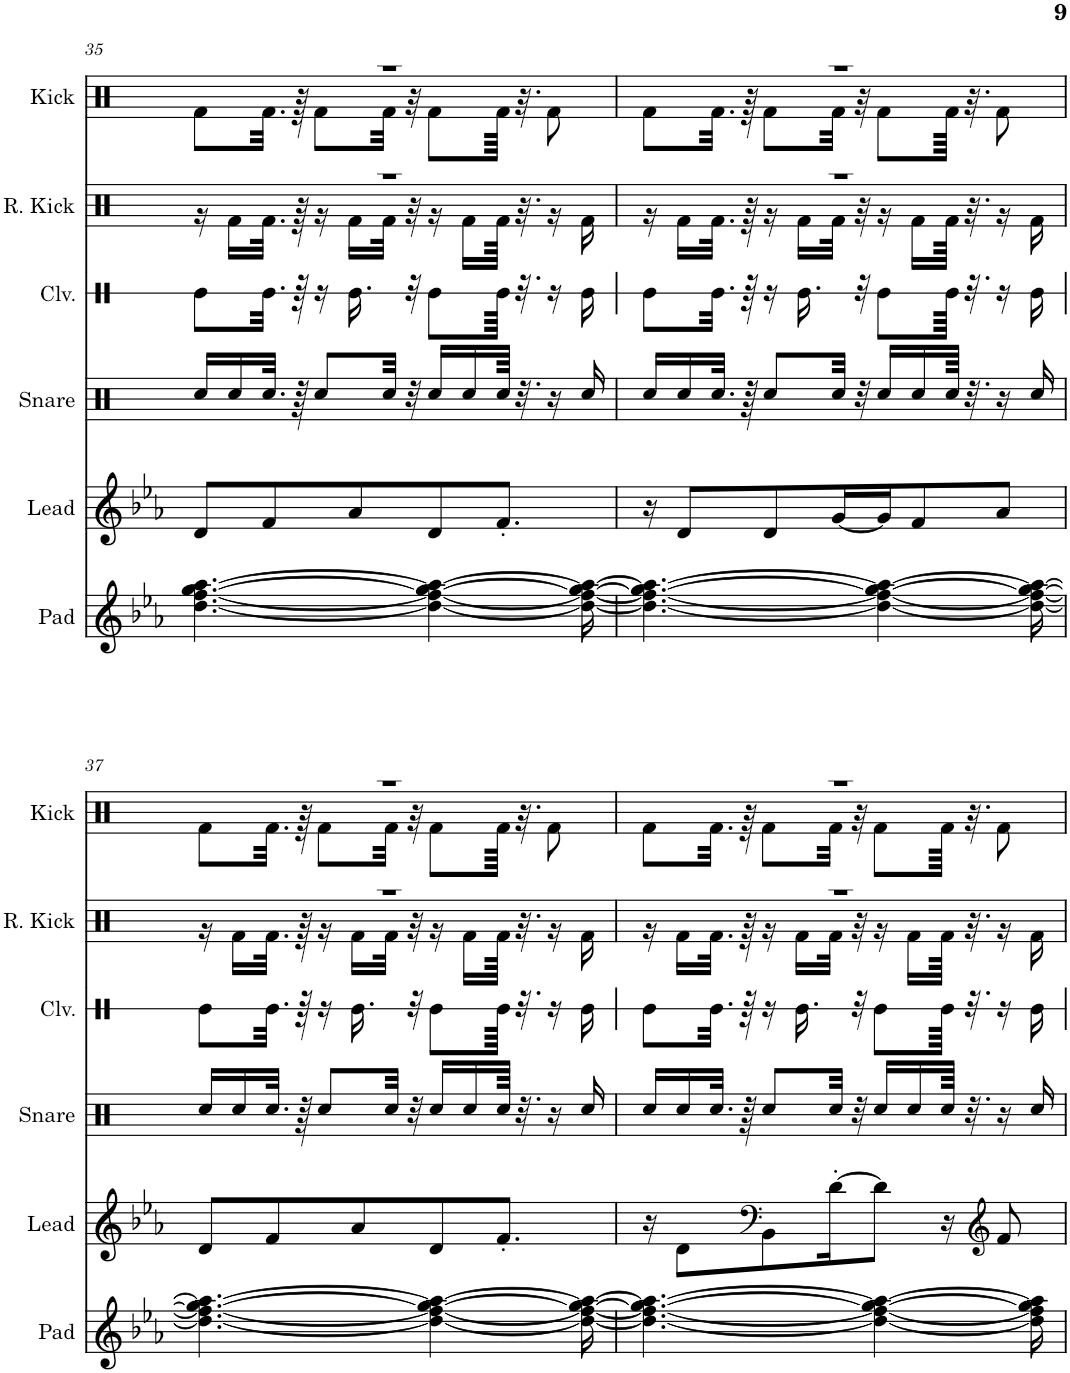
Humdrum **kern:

**kern	**kern	**kern	**kern	**kern	**kern
*part6	*part5	*part4	*part3	*part2	*part1
*staff6	*staff5	*staff4	*staff3	*staff2	*staff1
*I"Pad	*I"Lead	*I"Snare	*I"Claves	*I"Reverb Kick	*I"Kick
*I'Pad	*I'Lead	*I'Snare	*I'Clv.	*I'R. Kick	*I'Kick
!!LO:PB:g=z
*clefG2	*clefG2	*clefX	*clefX	*clefX	*clefX
*k[b-e-a-]	*k[b-e-a-]	*k[b-e-a-]	*k[b-e-a-]	*k[b-e-a-]	*k[b-e-a-]
*M11/16	*M11/16	*M11/16	*M11/16	*M11/16	*M11/16
=35	=35	=35	=35	=35	=35
*	*	*	*	*^	*^
[4.dd\ [4.ff\ [4.gg\ [4.aa-\	8d/L	16Rcc/LL	8Re\L	16%11r	16r	16%11r	8Rf\L
.	.	16Rcc/	.	.	16Rf\LL	.	.
.	8f/	32.Rcc/JJk	32.Re\Jkk	.	32.Rf\JJk	.	32.Rf\Jkk
.	.	64r	64r	.	64r	.	64r
.	.	8Rcc/L	16r	.	16r	.	8Rf\L
.	8a-/	.	16.Re\	.	16Rf\LL	.	.
.	.	32Rcc/Jkk	.	.	32Rf\JJk	.	32Rf\Jkk
.	.	32r	32r	.	32r	.	32r
4dd\_ 4ff\_ 4gg\_ 4aa-\_	8d/	16Rcc/LL	8Re\L	.	16r	.	8Rf\L
.	.	16Rcc/	.	.	16Rf\LL	.	.
.	8.f'/J	64Rcc/JJkk	64Re\Jkkk	.	64Rf\JJkk	.	64Rf\Jkkk
.	.	32.r	32.r	.	32.r	.	32.r
.	.	16r	16r	.	16r	.	8Rf\
16dd\_ 16ff\_ 16gg\_ 16aa-\_	.	16Rcc/	16Re\	.	16Rf\	.	.
=36	=36	=36	=36	=36	=36	=36	=36
4.dd\_ 4.ff\_ 4.gg\_ 4.aa-\_	16r	16Rcc/LL	8Re\L	16%11r	16r	16%11r	8Rf\L
.	8d/L	16Rcc/	.	.	16Rf\LL	.	.
.	.	32.Rcc/JJk	32.Re\Jkk	.	32.Rf\JJk	.	32.Rf\Jkk
.	.	64r	64r	.	64r	.	64r
.	8d/	8Rcc/L	16r	.	16r	.	8Rf\L
.	.	.	16.Re\	.	16Rf\LL	.	.
.	[16g/L	32Rcc/Jkk	.	.	32Rf\JJk	.	32Rf\Jkk
.	.	32r	32r	.	32r	.	32r
4dd\_ 4ff\_ 4gg\_ 4aa-\_	16g/J]	16Rcc/LL	8Re\L	.	16r	.	8Rf\L
.	8f/	16Rcc/	.	.	16Rf\LL	.	.
.	.	64Rcc/JJkk	64Re\Jkkk	.	64Rf\JJkk	.	64Rf\Jkkk
.	.	32.r	32.r	.	32.r	.	32.r
.	8a-/J	16r	16r	.	16r	.	8Rf\
16dd\_ 16ff\_ 16gg\_ 16aa-\_	.	16Rcc/	16Re\	.	16Rf\	.	.
!!LO:LB:g=z	!!
=37	=37	=37	=37	=37	=37	=37	=37
4.dd\_ 4.ff\_ 4.gg\_ 4.aa-\_	8d/L	16Rcc/LL	8Re\L	16%11r	16r	16%11r	8Rf\L
.	.	16Rcc/	.	.	16Rf\LL	.	.
.	8f/	32.Rcc/JJk	32.Re\Jkk	.	32.Rf\JJk	.	32.Rf\Jkk
.	.	64r	64r	.	64r	.	64r
.	.	8Rcc/L	16r	.	16r	.	8Rf\L
.	8a-/	.	16.Re\	.	16Rf\LL	.	.
.	.	32Rcc/Jkk	.	.	32Rf\JJk	.	32Rf\Jkk
.	.	32r	32r	.	32r	.	32r
4dd\_ 4ff\_ 4gg\_ 4aa-\_	8d/	16Rcc/LL	8Re\L	.	16r	.	8Rf\L
.	.	16Rcc/	.	.	16Rf\LL	.	.
.	8.f'/J	64Rcc/JJkk	64Re\Jkkk	.	64Rf\JJkk	.	64Rf\Jkkk
.	.	32.r	32.r	.	32.r	.	32.r
.	.	16r	16r	.	16r	.	8Rf\
16dd\_ 16ff\_ 16gg\_ 16aa-\_	.	16Rcc/	16Re\	.	16Rf\	.	.
=38	=38	=38	=38	=38	=38	=38	=38
4.dd\_ 4.ff\_ 4.gg\_ 4.aa-\_	16r	16Rcc/LL	8Re\L	16%11r	16r	16%11r	8Rf\L
.	8d\L	16Rcc/	.	.	16Rf\LL	.	.
.	.	32.Rcc/JJk	32.Re\Jkk	.	32.Rf\JJk	.	32.Rf\Jkk
.	.	64r	64r	.	64r	.	64r
*	*clefF4	*	*	*	*	*	*
.	8BB-\	8Rcc/L	16r	.	16r	.	8Rf\L
.	.	.	16.Re\	.	16Rf\LL	.	.
.	[16d'\K	32Rcc/Jkk	.	.	32Rf\JJk	.	32Rf\Jkk
.	.	32r	32r	.	32r	.	32r
4dd\_ 4ff\_ 4gg\_ 4aa-\_	8d\J]	16Rcc/LL	8Re\L	.	16r	.	8Rf\L
.	.	16Rcc/	.	.	16Rf\LL	.	.
.	16r	64Rcc/JJkk	64Re\Jkkk	.	64Rf\JJkk	.	64Rf\Jkkk
.	.	32.r	32.r	.	32.r	.	32.r
*	*clefG2	*	*	*	*	*	*
.	8f/	16r	16r	.	16r	.	8Rf\
16dd\] 16ff\] 16gg\] 16aa-\]	.	16Rcc/	16Re\	.	16Rf\	.	.
*	*	*	*	*v	*v	*	*
*	*	*	*	*	*v	*v
=	=	=	=	=	=
*-	*-	*-	*-	*-	*-
